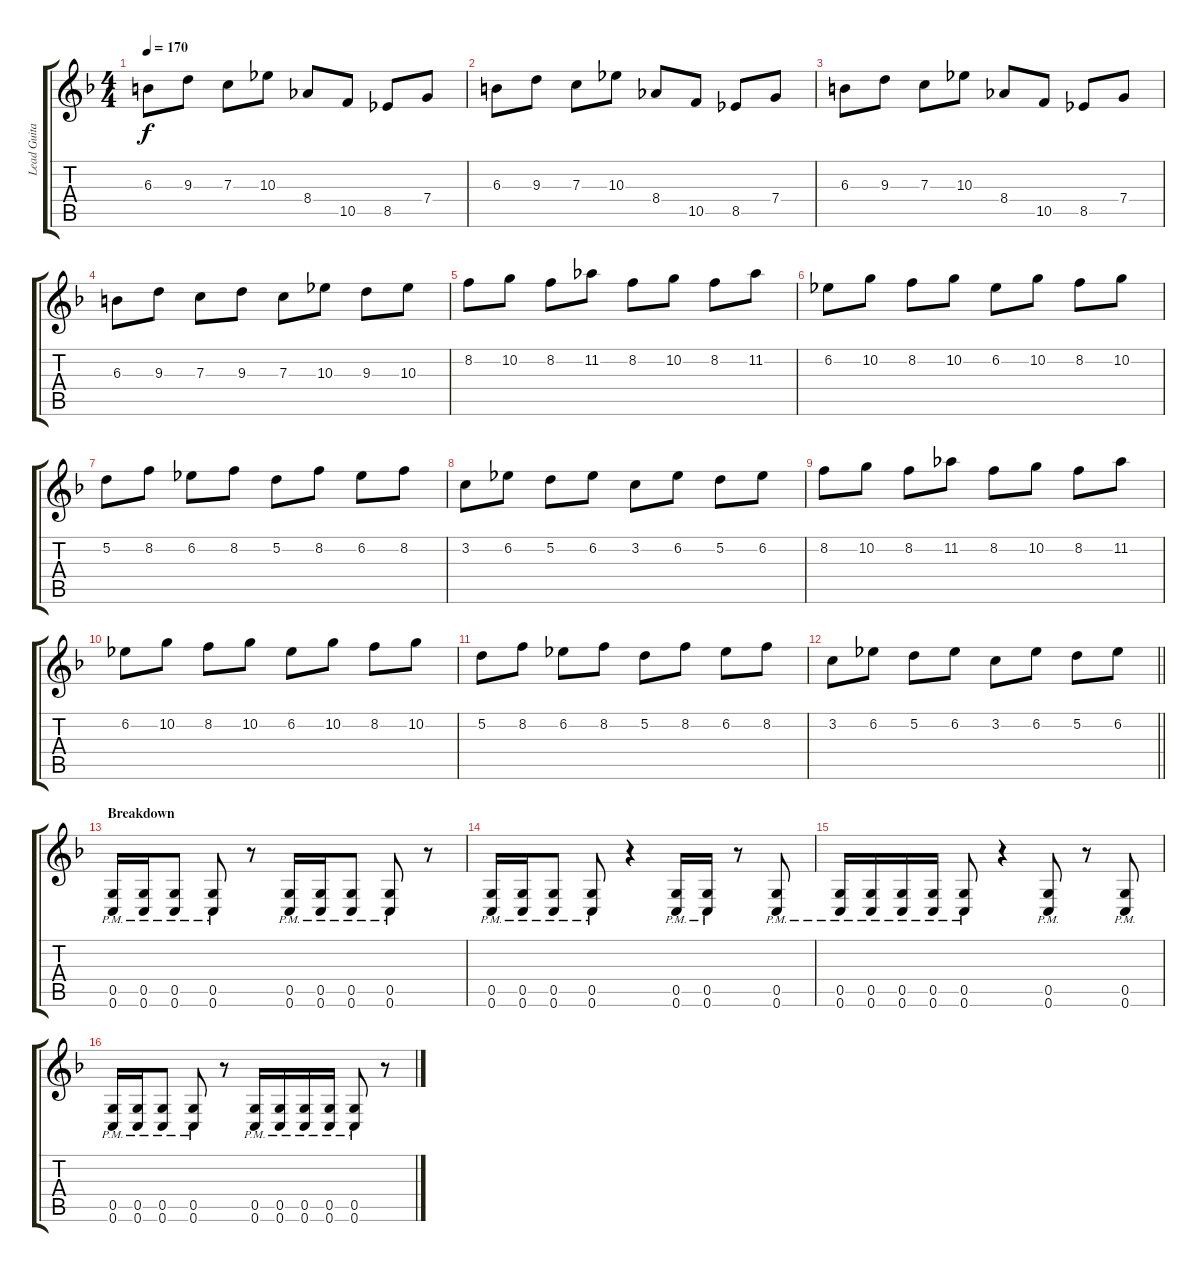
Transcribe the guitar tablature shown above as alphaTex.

\track ("Lead Guitar" "Lead Guita") {instrument distortionguitar}
\staff {score tabs}
\tuning (D4 A3 F3 C3 G2 C2) {hide}
\ts (4 4)
\tempo 170
\clef g2
\ks dminor
6.3.8{dy f} 9.3.8 7.3.8 10.3.8 8.4.8 10.5.8 8.5.8 7.4.8 |
6.3.8 9.3.8 7.3.8 10.3.8 8.4.8 10.5.8 8.5.8 7.4.8 |
6.3.8 9.3.8 7.3.8 10.3.8 8.4.8 10.5.8 8.5.8 7.4.8 |
6.3.8 9.3.8 7.3.8 9.3.8 7.3.8 10.3.8 9.3.8 10.3.8 |
8.2.8 10.2.8 8.2.8 11.2.8 8.2.8 10.2.8 8.2.8 11.2.8 |
6.2.8 10.2.8 8.2.8 10.2.8 6.2.8 10.2.8 8.2.8 10.2.8 |
5.2.8 8.2.8 6.2.8 8.2.8 5.2.8 8.2.8 6.2.8 8.2.8 |
3.2.8 6.2.8 5.2.8 6.2.8 3.2.8 6.2.8 5.2.8 6.2.8 |
8.2.8 10.2.8 8.2.8 11.2.8 8.2.8 10.2.8 8.2.8 11.2.8 |
6.2.8 10.2.8 8.2.8 10.2.8 6.2.8 10.2.8 8.2.8 10.2.8 |
5.2.8 8.2.8 6.2.8 8.2.8 5.2.8 8.2.8 6.2.8 8.2.8 |
\barLineRight lightlight
3.2.8 6.2.8 5.2.8 6.2.8 3.2.8 6.2.8 5.2.8 6.2.8 |
\section ("" "Breakdown")
(0.5{pm} 0.6{pm}).16 (0.5{pm} 0.6{pm}).16 (0.5{pm} 0.6{pm}).8 (0.5{pm} 0.6{pm}).8 r.8 (0.5{pm} 0.6{pm}).16 (0.5{pm} 0.6{pm}).16 (0.5{pm} 0.6{pm}).8 (0.5{pm} 0.6{pm}).8 r.8 |
(0.5{pm} 0.6{pm}).16 (0.5{pm} 0.6{pm}).16 (0.5{pm} 0.6{pm}).8 (0.5{pm} 0.6{pm}).8 r.4 (0.5{pm} 0.6{pm}).16 (0.5{pm} 0.6{pm}).16 r.8 (0.5{pm} 0.6{pm}).8 |
(0.5{pm} 0.6{pm}).16 (0.5{pm} 0.6{pm}).16 (0.5{pm} 0.6{pm}).16 (0.5{pm} 0.6{pm}).16 (0.5{pm} 0.6{pm}).8 r.4 (0.5{pm} 0.6{pm}).8 r.8 (0.5{pm} 0.6{pm}).8 |
(0.5{pm} 0.6{pm}).16 (0.5{pm} 0.6{pm}).16 (0.5{pm} 0.6{pm}).8 (0.5{pm} 0.6{pm}).8 r.8 (0.5{pm} 0.6{pm}).16 (0.5{pm} 0.6{pm}).16 (0.5{pm} 0.6{pm}).16 (0.5{pm} 0.6{pm}).16 (0.5{pm} 0.6{pm}).8 r.8
